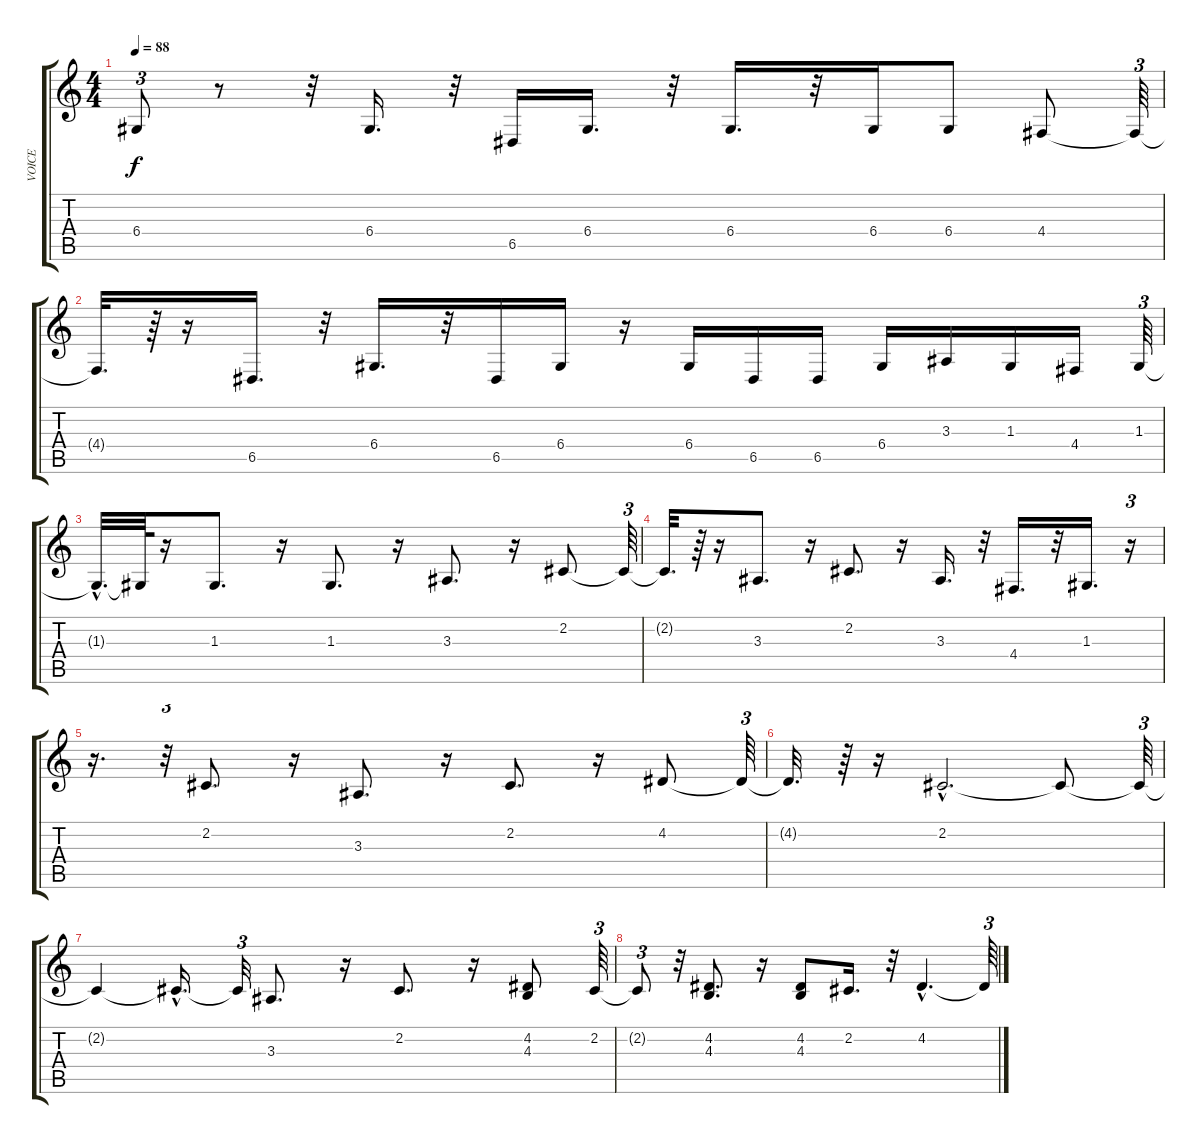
\track ("VOICE" "VOICE") {instrument tenorsax}
\staff {score tabs}
\tuning (E4 B3 G3 D3 A2 E2) {hide}
\ts (4 4)
\tempo 88
\clef g2
\ks c
6.4{t}.8{tu (3 2) dy f} r.8 r.32 6.4.16{d} r.32 6.5.16 6.4.16{d} r.32 6.4.16{d} r.32 6.4.16 6.4.8 4.4.8 4.4{t}.64{tu (3 2)} |
4.4{t}.32{d} r.64 r.16 6.5.16{d} r.32 6.4.16{d} r.32 6.5.16 6.4.16 r.16 6.4.16 6.5.16 6.5.16 6.4.16 3.3.16 1.3.16 4.4.16 1.3.64{tu (3 2)} |
1.3{hac t}.32{d} 1.3{t}.64 r.16 1.3.8{d} r.16 1.3.8{d} r.16 3.3.8{d} r.16 2.2.8 2.2{t}.64{tu (3 2)} |
2.2{t}.32{d} r.64 r.16 3.3.8{d} r.16 2.2.8{d} r.16 3.3.16{d} r.32 4.4.16{d} r.32 1.3.16{d} r.16{tu (3 2)} |
r.16{d} r.32{tu (3 2)} 2.2.8{d} r.16 3.3.8{d} r.16 2.2.8{d} r.16 4.2.8 4.2{t}.64{tu (3 2)} |
4.2{t}.32{d} r.64 r.16 2.2{hac}.2{d} 2.2{t}.8 2.2{t}.64{tu (3 2)} |
2.2{t}.4 2.2{hac t}.16{d} 2.2{t}.32{tu (3 2)} 3.3.8{d} r.16 2.2.8{d} r.16 (4.2 4.3).8 2.2.64{tu (3 2)} |
2.2{t}.8{tu (3 2)} r.32 (4.2 4.3).8{d} r.16 (4.2 4.3).8 2.2.16{d} r.32 4.2{hac}.4{d} 4.2{t}.64{tu (3 2)}
